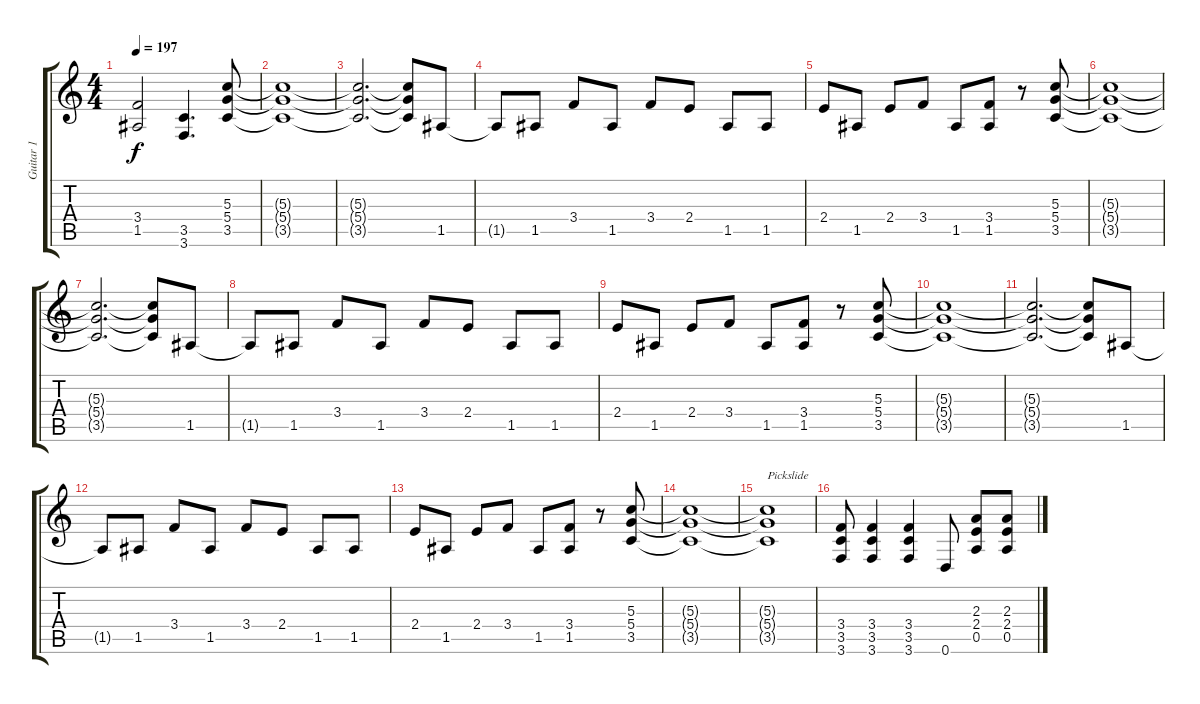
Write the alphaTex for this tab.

\track ("Guitar 1" "Guitar 1") {instrument distortionguitar}
\staff {score tabs}
\tuning (E4 B3 G3 D3 A2 D2) {hide}
\ts (4 4)
\tempo 197
\clef g2
\ks c
(3.4 1.5).2{dy f} (3.5 3.6).4{d} (5.3 5.4 3.5).8 |
(5.3{t} 5.4{t} 3.5{t}).1 |
(5.3{t} 5.4{t} 3.5{t}).2{d} (5.3{t} 5.4{t} 3.5{t}).8 1.5.8 |
1.5{t}.8 1.5.8 3.4.8 1.5.8 3.4.8 2.4.8 1.5.8 1.5.8 |
2.4.8 1.5.8 2.4.8 3.4.8 1.5.8 (3.4 1.5).8 r.8 (5.3 5.4 3.5).8 |
(5.3{t} 5.4{t} 3.5{t}).1 |
(5.3{t} 5.4{t} 3.5{t}).2{d} (5.3{t} 5.4{t} 3.5{t}).8 1.5.8 |
1.5{t}.8 1.5.8 3.4.8 1.5.8 3.4.8 2.4.8 1.5.8 1.5.8 |
2.4.8 1.5.8 2.4.8 3.4.8 1.5.8 (3.4 1.5).8 r.8 (5.3 5.4 3.5).8 |
(5.3{t} 5.4{t} 3.5{t}).1 |
(5.3{t} 5.4{t} 3.5{t}).2{d} (5.3{t} 5.4{t} 3.5{t}).8 1.5.8 |
1.5{t}.8 1.5.8 3.4.8 1.5.8 3.4.8 2.4.8 1.5.8 1.5.8 |
2.4.8 1.5.8 2.4.8 3.4.8 1.5.8 (3.4 1.5).8 r.8 (5.3 5.4 3.5).8 |
(5.3{t} 5.4{t} 3.5{t}).1 |
(5.3{t} 5.4{t} 3.5{t}).1{txt "Pickslide"} |
(3.4 3.5 3.6).8 (3.4 3.5 3.6).4 (3.4 3.5 3.6).4 0.6.8 (2.3 2.4 0.5).8 (2.3 2.4 0.5).8
